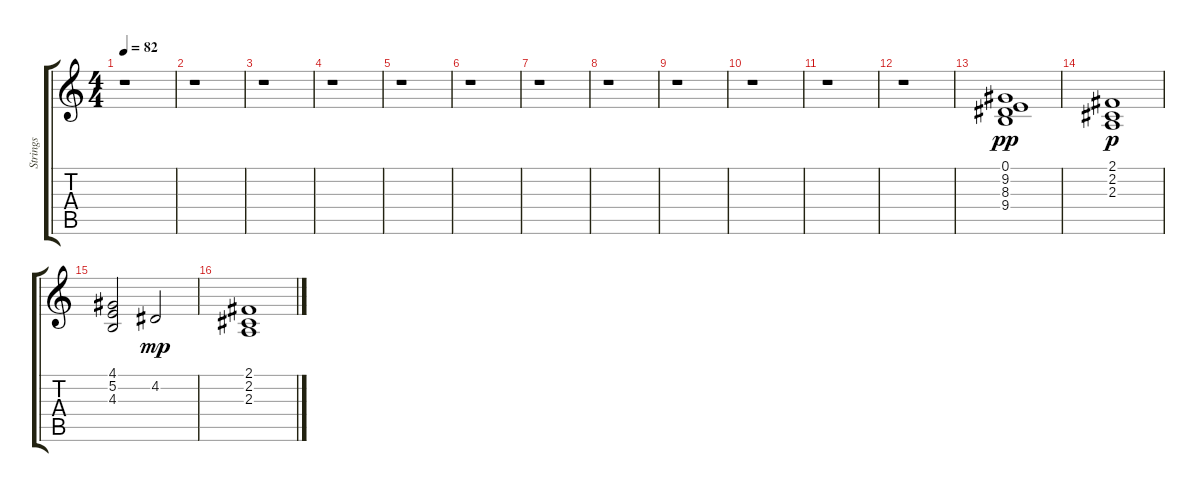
\track ("Strings" "Strings") {instrument stringensemble1}
\staff {score tabs}
\tuning (E4 B3 G3 D3 A2 E2) {hide}
\ts (4 4)
\tempo 82
\clef g2
\ks c
r.1{dy pp instrument stringensemble1} |
r.1 |
r.1 |
r.1 |
r.1 |
r.1 |
r.1 |
r.1 |
r.1 |
r.1 |
r.1 |
r.1 |
(0.1 9.2 8.3 9.4).1{instrument synthstrings1} |
(2.1 2.2 2.3).1{dy p} |
(4.1 5.2 4.3).2 4.2.2{dy mp} |
(2.1 2.2 2.3).1
